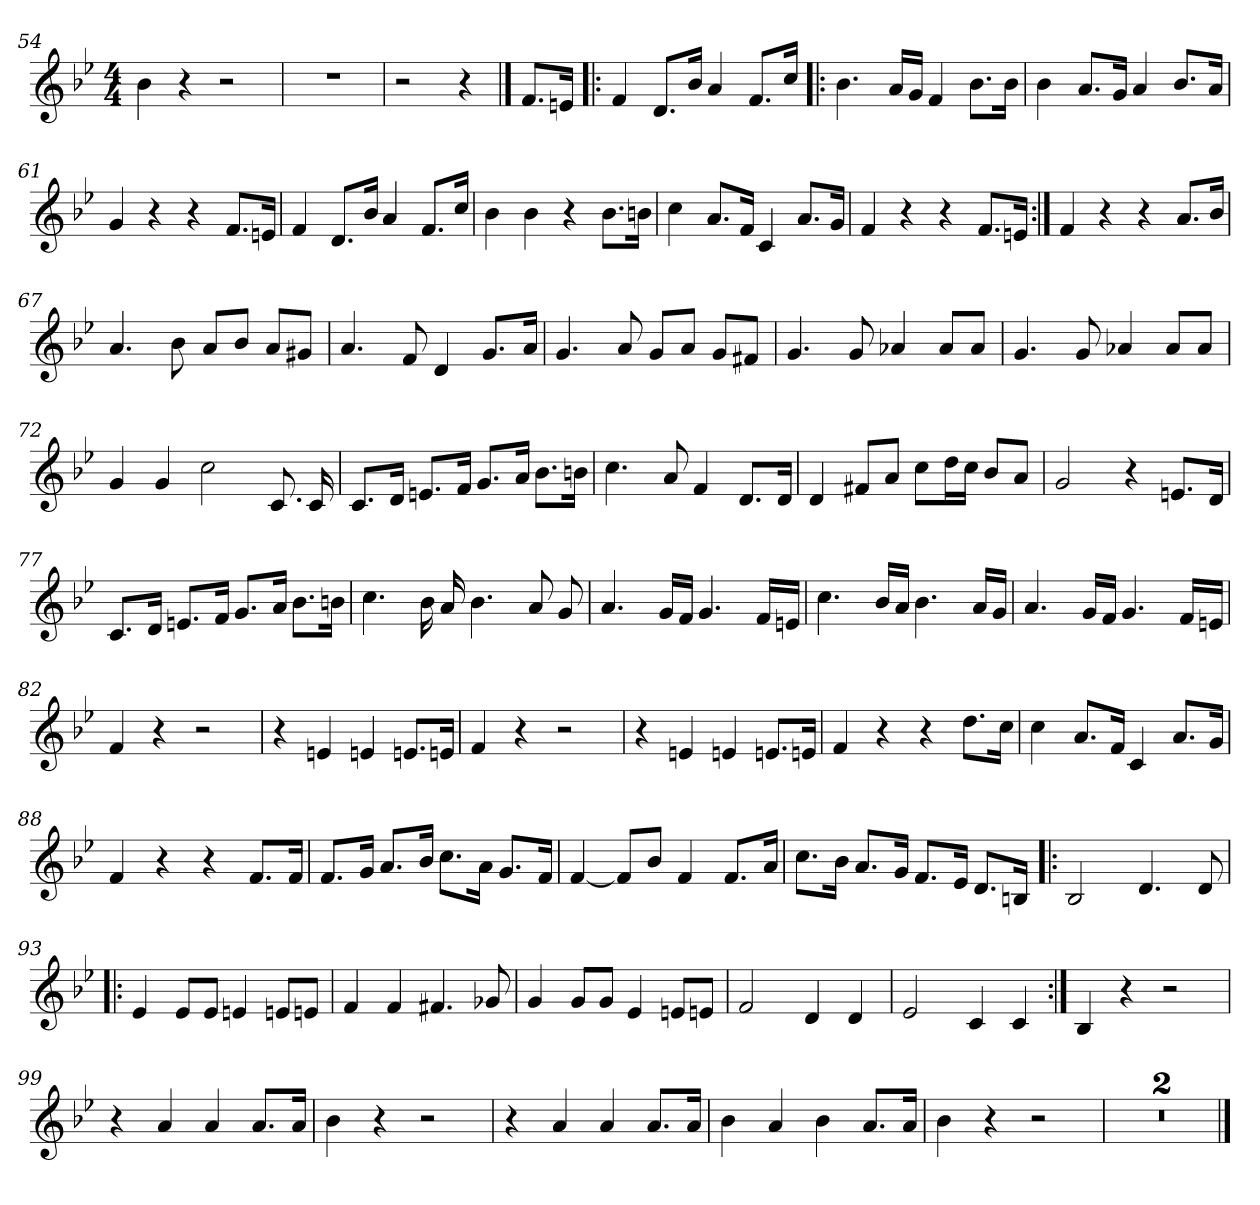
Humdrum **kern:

**kern
*part1
*staff1
*clefG2
*k[b-e-]
*B-:
*M4/4
=54
4b-
4r
2r
=55
1r
=56
2r
4r
==57
8.f/L
16en/Jk
=58|!:
4f
8.d/L
16b-/Jk
4a
8.f/L
16cc/Jk
=59
4.b-
16a/LL
16g/JJ
4f
8.b-\L
16b-\Jk
=60
4b-
8.a/L
16g/Jk
4a
8.b-/L
16a/Jk
=61
4g
4r
4r
8.f/L
16en/Jk
=62
4f
8.d/L
16b-/Jk
4a
8.f/L
16cc/Jk
=63
4b-
4b-
4r
8.b-\L
16bn\Jk
=64
4cc
8.a/L
16f/Jk
4c
8.a/L
16g/Jk
=65
4f
4r
4r
8.f/L
16en/Jk
=66:|!
4f
4r
4r
8.a/L
16b-/Jk
=67
4.a
8b-
8a/L
8b-/J
8a/L
8g#X/J
=68
4.a
8f
4d
8.g/L
16a/Jk
=69
4.g
8a
8g/L
8a/J
8g/L
8f#X/J
=70
4.g
8g
4a-X
8a-/L
8a-/J
=71
4.g
8g
4a-X
8a-/L
8a-/J
=72
4g
4g
2cc
8.c
16c
=73
8.c/L
16d/Jk
8.en/L
16f/Jk
8.g/L
16a/Jk
8.b-\L
16bn\Jk
=74
4.cc
8a
4f
8.d/L
16d/Jk
=75
4d
8f#X/L
8a/J
8cc\L
16dd\L
16cc\JJ
8b-/L
8a/J
=76
2g
4r
8.en/L
16d/Jk
=77
8.c/L
16d/Jk
8.en/L
16f/Jk
8.g/L
16a/Jk
8.b-\L
16bn\Jk
=78
4.cc
16b-
16a
4.b-
8a
8g
=79
4.a
16g/LL
16f/JJ
4.g
16f/LL
16en/JJ
=80
4.cc
16b-/LL
16a/JJ
4.b-
16a/LL
16g/JJ
=81
4.a
16g/LL
16f/JJ
4.g
16f/LL
16en/JJ
=82
4f
4r
2r
=83
4r
4en
4en
8.en/L
16en/Jk
=84
4f
4r
2r
=85
4r
4en
4en
8.en/L
16en/Jk
=86
4f
4r
4r
8.dd\L
16cc\Jk
=87
4cc
8.a/L
16f/Jk
4c
8.a/L
16g/Jk
=88
4f
4r
4r
8.f/L
16f/Jk
=89
8.f/L
16g/Jk
8.a/L
16b-/Jk
8.cc\L
16a\Jk
8.g/L
16f/Jk
=90
[4f
8f/L]
8b-/J
4f
8.f/L
16a/Jk
=91
8.cc\L
16b-\Jk
8.a/L
16g/Jk
8.f/L
16e-/Jk
8.d/L
16Bn/Jk
=92|!:
2B-
4.d
8d
=93
4e-
8e-/L
8e-/J
4en
8en/L
8en/J
=94
4f
4f
4.f#X
8g-X
=95
4g
8g/L
8g/J
4e-
8en/L
8en/J
=96
2f
4d
4d
=97
2e-
4c
4c
=98:|!
4B-
4r
2r
=99
4r
4a
4a
8.a/L
16a/Jk
=100
4b-
4r
2r
=101
4r
4a
4a
8.a/L
16a/Jk
=102
4b-
4a
4b-
8.a/L
16a/Jk
=103
4b-
4r
2r
=104
1r
=105
1r
==
*-
